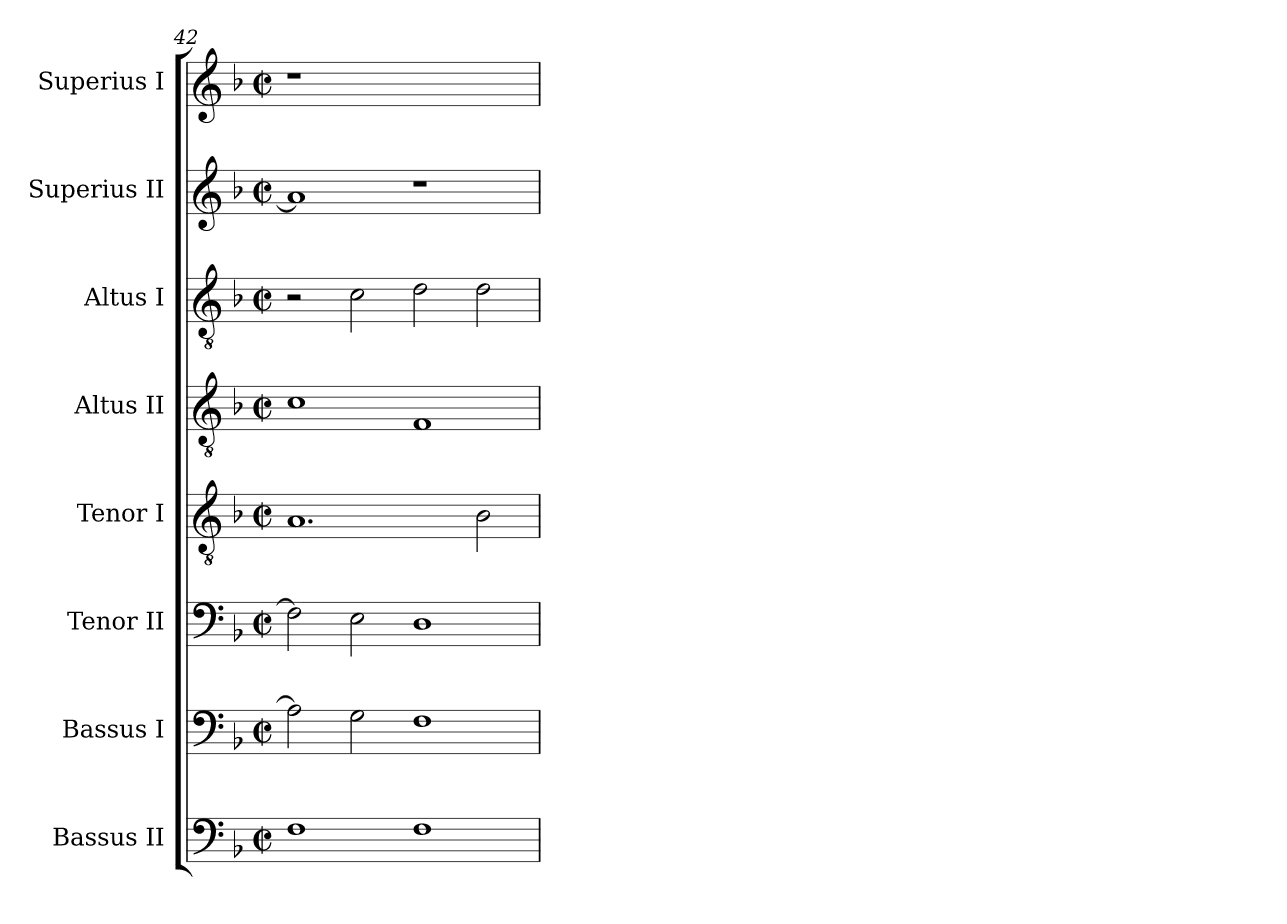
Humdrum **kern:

**kern	**kern	**kern	**kern	**kern	**kern	**kern	**kern
*part8	*part7	*part6	*part5	*part4	*part3	*part2	*part1
*staff8	*staff7	*staff6	*staff5	*staff4	*staff3	*staff2	*staff1
*I"Bassus II	*I"Bassus I	*I"Tenor II	*I"Tenor I	*I"Altus II	*I"Altus I	*I"Superius II	*I"Superius I
*I'B. II	*I'B. I	*I'T. II	*I'T. I	*I'A. II	*I'A. I	*I'S. II	*I'S. I
*clefF4	*clefF4	*clefF4	*clefGv2	*clefGv2	*clefGv2	*clefG2	*clefG2
*	*	*	*ITrd7c12	*ITrd7c12	*ITrd7c12	*	*
*k[b-]	*k[b-]	*k[b-]	*k[b-]	*k[b-]	*k[b-]	*k[b-]	*k[b-]
*F:	*F:	*F:	*F:	*F:	*F:	*F:	*F:
*M2/2	*M2/2	*M2/2	*M2/2	*M2/2	*M2/2	*M2/2	*M2/2
*met(c|)	*met(c|)	*met(c|)	*met(c|)	*met(c|)	*met(c|)	*met(c|)	*met(c|)
=42	=42	=42	=42	=42	=42	=42	=42
!	!	!	!	!	!	!	!LO:N:vis=1
1Fi	2Ai\]	2Fi\]	1.AAi	1Ci	2r	1ai]	1r
.	2Gi\	2Ei\	.	.	2Ci\	.	.
1Fi	1Fi	1Di	.	1FFi	2Di\	1r	1ryy
.	.	.	2BB-i\	.	2Di\	.	.
=	=	=	=	=	=	=	=
*-	*-	*-	*-	*-	*-	*-	*-
